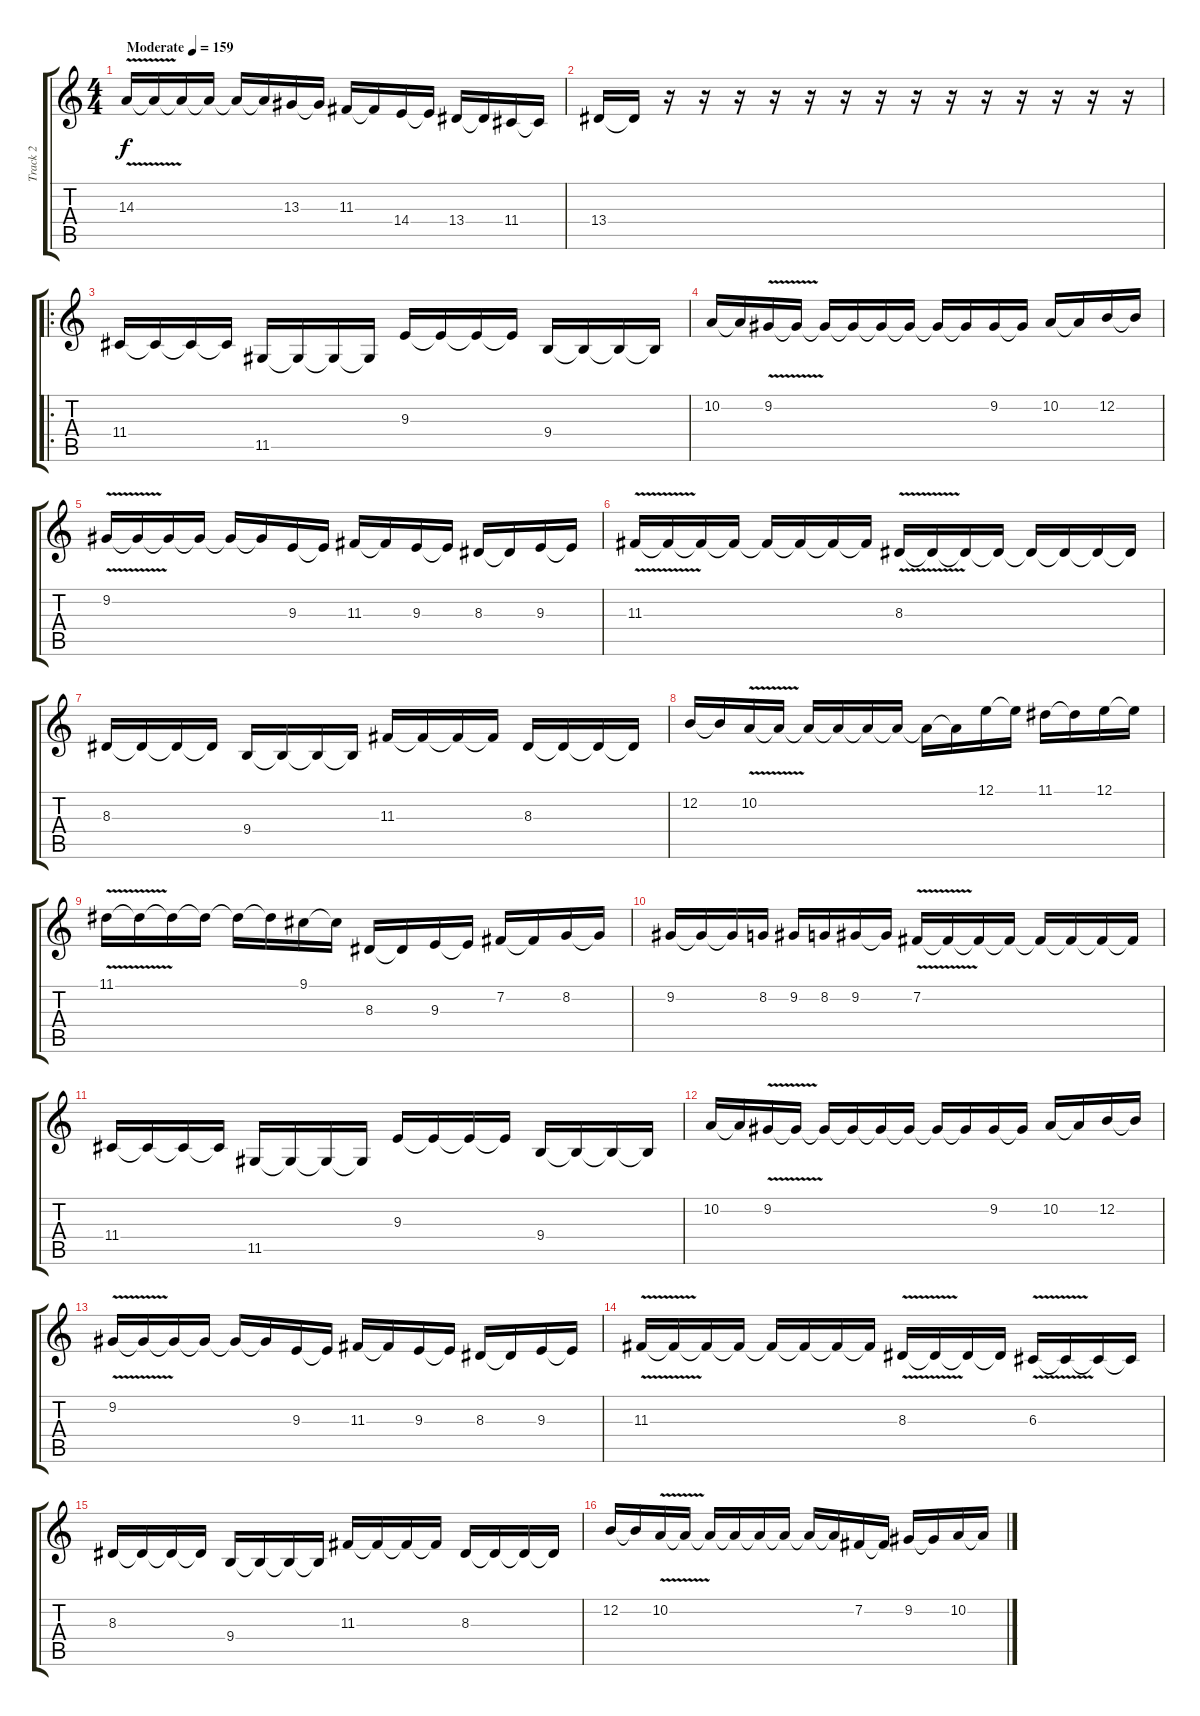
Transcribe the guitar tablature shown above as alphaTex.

\track ("Track 2" "Track 2") {instrument lead5charang}
\staff {score tabs}
\tuning (E4 B3 G3 D3 A2 E2) {hide}
\ts (4 4)
\tempo (159 "Moderate")
\clef g2
\ks c
14.3{v}.16{dy f instrument lead5charang} 14.3{t}.16 14.3{t}.16 14.3{t}.16 14.3{t}.16 14.3{t}.16 13.3.16 13.3{t}.16 11.3.16 11.3{t}.16 14.4.16 14.4{t}.16 13.4.16 13.4{t}.16 11.4.16 11.4{t}.16 |
13.4.16 13.4{t}.16 r.16 r.16 r.16 r.16 r.16 r.16 r.16 r.16 r.16 r.16 r.16 r.16 r.16 r.16 |
\ro
11.4.16 11.4{t}.16 11.4{t}.16 11.4{t}.16 11.5.16 11.5{t}.16 11.5{t}.16 11.5{t}.16 9.3.16 9.3{t}.16 9.3{t}.16 9.3{t}.16 9.4.16 9.4{t}.16 9.4{t}.16 9.4{t}.16 |
10.2.16 10.2{t}.16 9.2{v}.16 9.2{t}.16 9.2{t}.16 9.2{t}.16 9.2{t}.16 9.2{t}.16 9.2{t}.16 9.2{t}.16 9.2.16 9.2{t}.16 10.2.16 10.2{t}.16 12.2.16 12.2{t}.16 |
9.2{v}.16 9.2{t}.16 9.2{t}.16 9.2{t}.16 9.2{t}.16 9.2{t}.16 9.3.16 9.3{t}.16 11.3.16 11.3{t}.16 9.3.16 9.3{t}.16 8.3.16 8.3{t}.16 9.3.16 9.3{t}.16 |
11.3{v}.16 11.3{t}.16 11.3{t}.16 11.3{t}.16 11.3{t}.16 11.3{t}.16 11.3{t}.16 11.3{t}.16 8.3{v}.16 8.3{t}.16 8.3{t}.16 8.3{t}.16 8.3{t}.16 8.3{t}.16 8.3{t}.16 8.3{t}.16 |
8.3.16 8.3{t}.16 8.3{t}.16 8.3{t}.16 9.4.16 9.4{t}.16 9.4{t}.16 9.4{t}.16 11.3.16 11.3{t}.16 11.3{t}.16 11.3{t}.16 8.3.16 8.3{t}.16 8.3{t}.16 8.3{t}.16 |
12.2.16 12.2{t}.16 10.2{v}.16 10.2{t}.16 10.2{t}.16 10.2{t}.16 10.2{t}.16 10.2{t}.16 10.2{t}.16 10.2{t}.16 12.1.16 12.1{t}.16 11.1.16 11.1{t}.16 12.1.16 12.1{t}.16 |
11.1{v}.16 11.1{t}.16 11.1{t}.16 11.1{t}.16 11.1{t}.16 11.1{t}.16 9.1.16 9.1{t}.16 8.3.16 8.3{t}.16 9.3.16 9.3{t}.16 7.2.16 7.2{t}.16 8.2.16 8.2{t}.16 |
9.2.16 9.2{t}.16 9.2{t}.16 8.2.16 9.2.16 8.2.16 9.2.16 9.2{t}.16 7.2{v}.16 7.2{t}.16 7.2{t}.16 7.2{t}.16 7.2{t}.16 7.2{t}.16 7.2{t}.16 7.2{t}.16 |
11.4.16 11.4{t}.16 11.4{t}.16 11.4{t}.16 11.5.16 11.5{t}.16 11.5{t}.16 11.5{t}.16 9.3.16 9.3{t}.16 9.3{t}.16 9.3{t}.16 9.4.16 9.4{t}.16 9.4{t}.16 9.4{t}.16 |
10.2.16 10.2{t}.16 9.2{v}.16 9.2{t}.16 9.2{t}.16 9.2{t}.16 9.2{t}.16 9.2{t}.16 9.2{t}.16 9.2{t}.16 9.2.16 9.2{t}.16 10.2.16 10.2{t}.16 12.2.16 12.2{t}.16 |
9.2{v}.16 9.2{t}.16 9.2{t}.16 9.2{t}.16 9.2{t}.16 9.2{t}.16 9.3.16 9.3{t}.16 11.3.16 11.3{t}.16 9.3.16 9.3{t}.16 8.3.16 8.3{t}.16 9.3.16 9.3{t}.16 |
11.3{v}.16 11.3{t}.16 11.3{t}.16 11.3{t}.16 11.3{t}.16 11.3{t}.16 11.3{t}.16 11.3{t}.16 8.3{v}.16 8.3{t}.16 8.3{t}.16 8.3{t}.16 6.3{v}.16 6.3{t}.16 6.3{t}.16 6.3{t}.16 |
8.3.16 8.3{t}.16 8.3{t}.16 8.3{t}.16 9.4.16 9.4{t}.16 9.4{t}.16 9.4{t}.16 11.3.16 11.3{t}.16 11.3{t}.16 11.3{t}.16 8.3.16 8.3{t}.16 8.3{t}.16 8.3{t}.16 |
12.2.16 12.2{t}.16 10.2{v}.16 10.2{t}.16 10.2{t}.16 10.2{t}.16 10.2{t}.16 10.2{t}.16 10.2{t}.16 10.2{t}.16 7.2.16 7.2{t}.16 9.2.16 9.2{t}.16 10.2.16 10.2{t}.16
